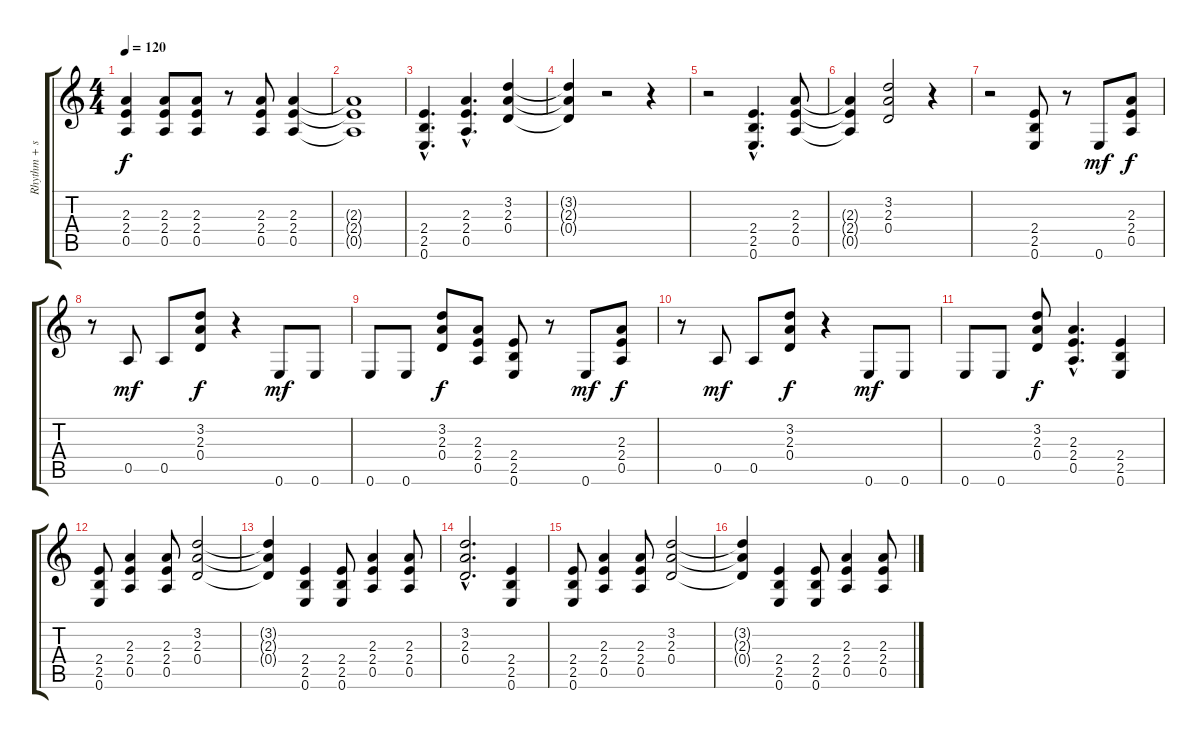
\track ("Rhythm + solo" "Rhythm + s") {instrument distortionguitar}
\staff {score tabs}
\tuning (E4 B3 G3 D3 A2 E2) {hide}
\ts (4 4)
\tempo 120
\clef g2
\ks c
(2.3 2.4 0.5).4{dy f} (2.3 2.4 0.5).8 (2.3 2.4 0.5).8 r.8 (2.3 2.4 0.5).8 (2.3 2.4 0.5).4 |
(2.3{t} 2.4{t} 0.5{t}).1 |
(2.4{hac} 2.5{hac} 0.6{hac}).4{d} (2.3{hac} 2.4{hac} 0.5{hac}).4{d} (3.2 2.3 0.4).4 |
(3.2{t} 2.3{t} 0.4{t}).4 r.2 r.4 |
r.2 (2.4{hac} 2.5{hac} 0.6{hac}).4{d} (2.3 2.4 0.5).8 |
(2.3{t} 2.4{t} 0.5{t}).4 (3.2 2.3 0.4).2 r.4 |
r.2 (2.4 2.5 0.6).8 r.8 0.6.8{dy mf} (2.3 2.4 0.5).8{dy f} |
r.8 0.5.8{dy mf} 0.5.8 (3.2 2.3 0.4).8{dy f} r.4 0.6.8{dy mf} 0.6.8 |
0.6.8 0.6.8 (3.2 2.3 0.4).8{dy f} (2.3 2.4 0.5).8 (2.4 2.5 0.6).8 r.8 0.6.8{dy mf} (2.3 2.4 0.5).8{dy f} |
r.8 0.5.8{dy mf} 0.5.8 (3.2 2.3 0.4).8{dy f} r.4 0.6.8{dy mf} 0.6.8 |
0.6.8 0.6.8 (3.2 2.3 0.4).8{dy f} (2.3{hac} 2.4{hac} 0.5{hac}).4{d} (2.4 2.5 0.6).4 |
(2.4 2.5 0.6).8 (2.3 2.4 0.5).4 (2.3 2.4 0.5).8 (3.2 2.3 0.4).2 |
(3.2{t} 2.3{t} 0.4{t}).4 (2.4 2.5 0.6).4 (2.4 2.5 0.6).8 (2.3 2.4 0.5).4 (2.3 2.4 0.5).8 |
(3.2{hac} 2.3{hac} 0.4{hac}).2{d} (2.4 2.5 0.6).4 |
(2.4 2.5 0.6).8 (2.3 2.4 0.5).4 (2.3 2.4 0.5).8 (3.2 2.3 0.4).2 |
(3.2{t} 2.3{t} 0.4{t}).4 (2.4 2.5 0.6).4 (2.4 2.5 0.6).8 (2.3 2.4 0.5).4 (2.3 2.4 0.5).8
